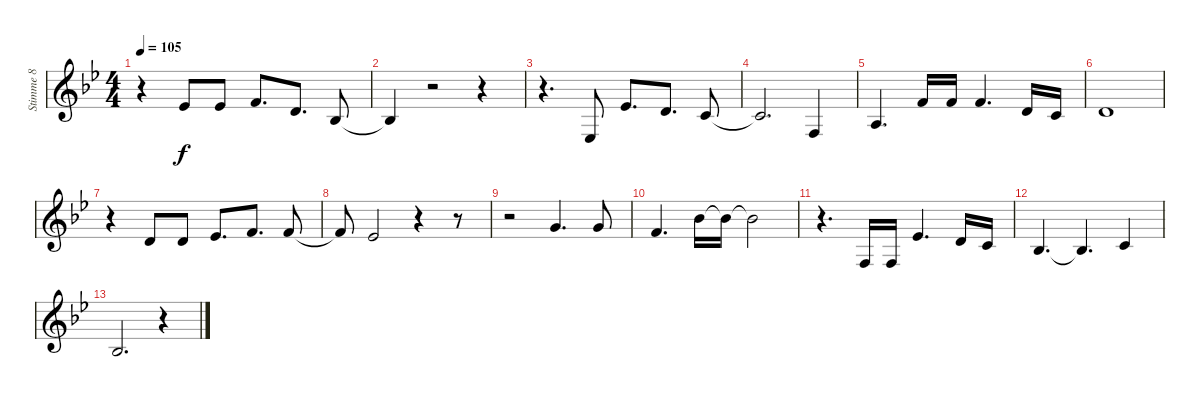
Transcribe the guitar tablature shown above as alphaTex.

\track ("Stimme 8" "Stimme 8") {instrument acousticgrandpiano}
\staff {score}
\tuning (E4 B3 G3 D3 A2 E2) {hide}
\ts (4 4)
\tempo 105
\clef g2
\ks bb
r.4{dy f} 4.2.8 4.2.8 1.1.8{d} 3.2.8{d} 3.3.8 |
3.3{t}.4 r.2 r.4 |
r.4{d} 1.4.8 4.2.8{d} 3.2.8{d} 1.2.8 |
1.2{t}.2{d} 3.4.4 |
2.3.4{d} 1.1.16 1.1.16 1.1.4{d} 3.2.16 1.2.16 |
3.2.1 |
r.4 3.2.8 3.2.8 4.2.8{d} 1.1.8{d} 1.1.8 |
1.1{t}.8 4.2.2 r.4 r.8 |
r.2 3.1.4{d} 3.1.8 |
1.1.4{d} 6.1.16 6.1{t}.16 6.1{t}.2 |
r.4{d} 3.4.16 3.4.16 4.2.4{d} 3.2.16 1.2.16 |
3.3.4{d} 3.3{t}.4{d} 1.2.4 |
3.3.2{d} r.4
